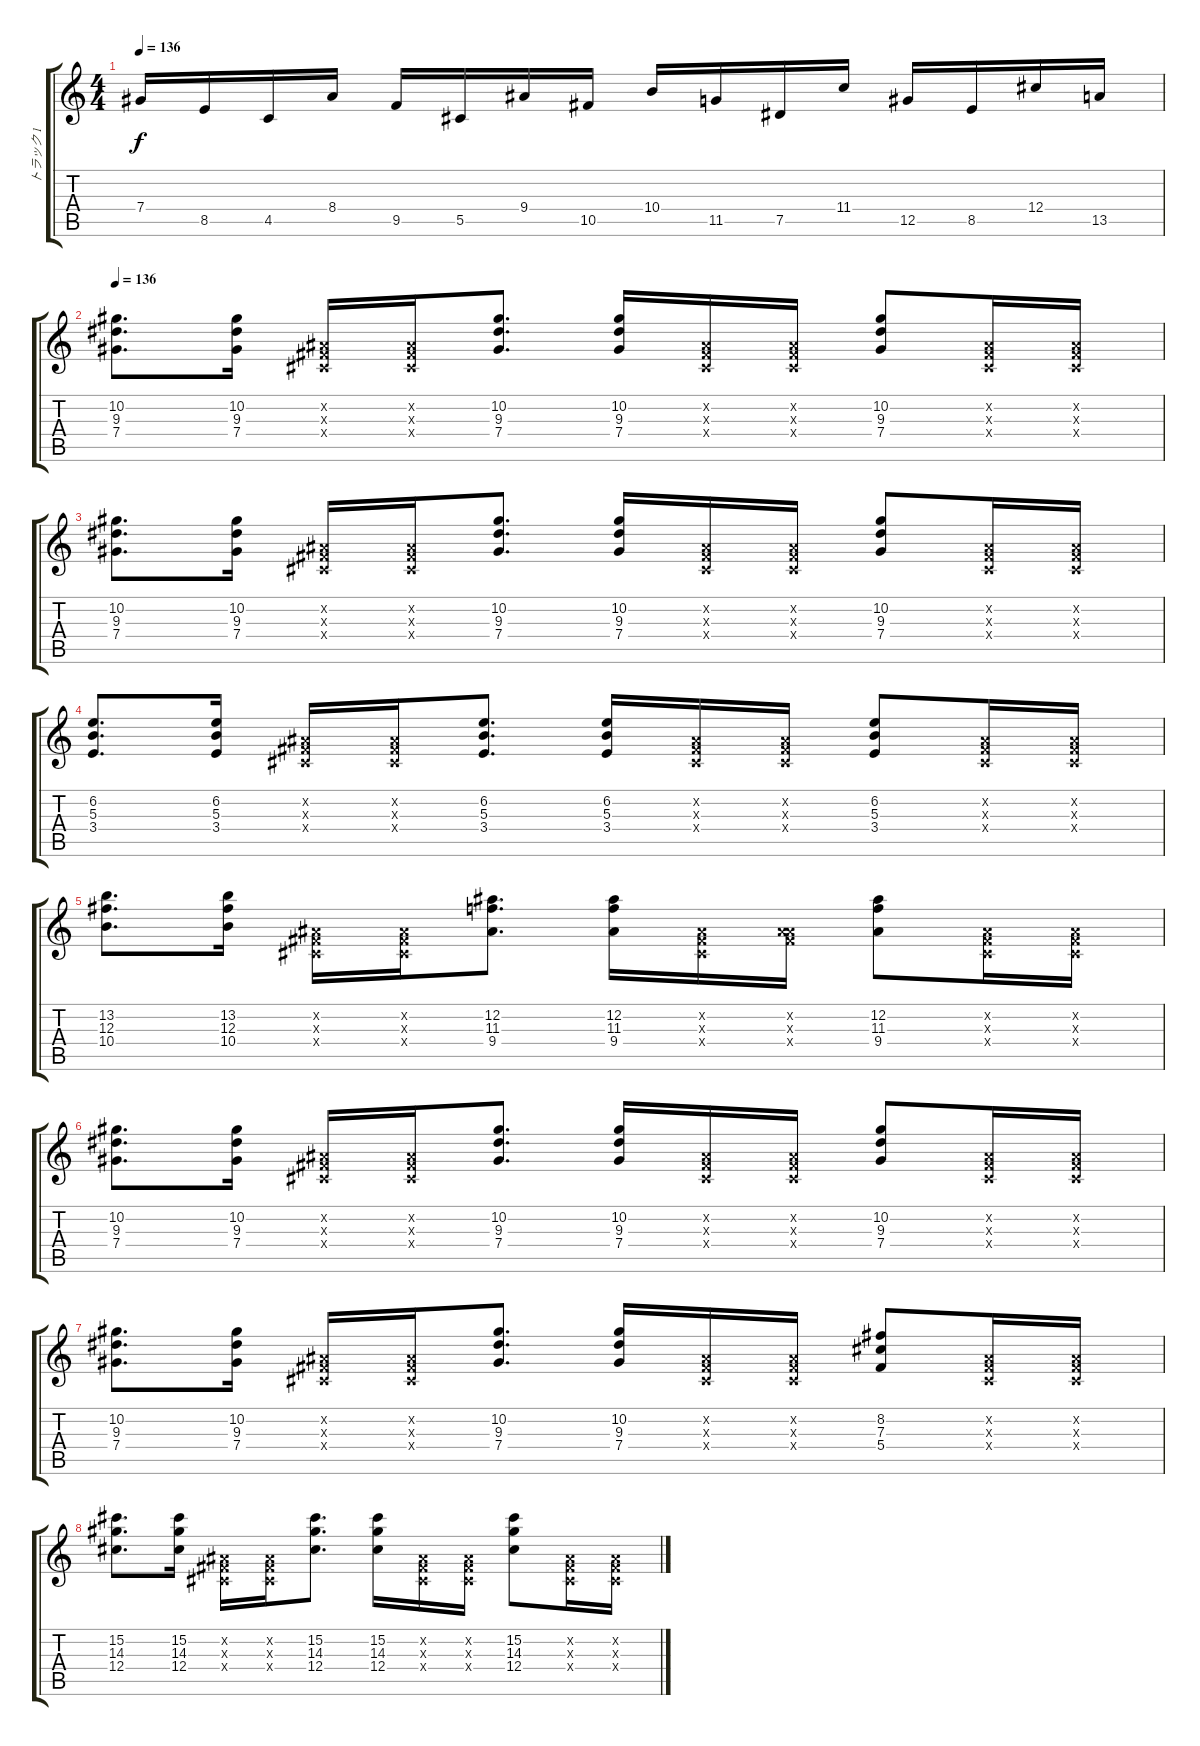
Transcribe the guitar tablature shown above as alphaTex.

\track ("トラック 1" "トラック 1") {instrument distortionguitar}
\staff {score tabs}
\tuning (Eb4 Bb3 Gb3 Db3 Ab2 Eb2) {hide}
\ts (4 4)
\tempo 136
\clef g2
\ks c
7.4.16{dy f} 8.5.16 4.5.16 8.4.16 9.5.16 5.5.16 9.4.16 10.5.16 10.4.16 11.5.16 7.5.16 11.4.16 12.5.16 8.5.16 12.4.16 13.5.16 |
\tempo 136
(10.2 9.3 7.4).8{d} (10.2 9.3 7.4).16 (0.2{x} 0.3{x} 0.4{x}).16 (0.2{x} 0.3{x} 0.4{x}).16 (10.2 9.3 7.4).8{d} (10.2 9.3 7.4).16 (0.2{x} 0.3{x} 0.4{x}).16 (0.2{x} 0.3{x} 0.4{x}).16 (10.2 9.3 7.4).8 (0.2{x} 0.3{x} 0.4{x}).16 (0.2{x} 0.3{x} 0.4{x}).16 |
(10.2 9.3 7.4).8{d} (10.2 9.3 7.4).16 (0.2{x} 0.3{x} 0.4{x}).16 (0.2{x} 0.3{x} 0.4{x}).16 (10.2 9.3 7.4).8{d} (10.2 9.3 7.4).16 (0.2{x} 0.3{x} 0.4{x}).16 (0.2{x} 0.3{x} 0.4{x}).16 (10.2 9.3 7.4).8 (0.2{x} 0.3{x} 0.4{x}).16 (0.2{x} 0.3{x} 0.4{x}).16 |
(6.2 5.3 3.4).8{d} (6.2 5.3 3.4).16 (0.2{x} 0.3{x} 0.4{x}).16 (0.2{x} 0.3{x} 0.4{x}).16 (6.2 5.3 3.4).8{d} (6.2 5.3 3.4).16 (0.2{x} 0.3{x} 0.4{x}).16 (0.2{x} 0.3{x} 0.4{x}).16 (6.2 5.3 3.4).8 (0.2{x} 0.3{x} 0.4{x}).16 (0.2{x} 0.3{x} 0.4{x}).16 |
(13.2 12.3 10.4).8{d} (13.2 12.3 10.4).16 (0.2{x} 0.3{x} 0.4{x}).16 (0.2{x} 0.3{x} 0.4{x}).16 (12.2 11.3 9.4).8{d} (12.2 11.3 9.4).16 (0.2{x} 0.3{x} 0.4{x}).16 (0.2{x} 0.3{x} 9.4{x}).16 (12.2 11.3 9.4).8 (0.2{x} 0.3{x} 0.4{x}).16 (0.2{x} 0.3{x} 0.4{x}).16 |
(10.2 9.3 7.4).8{d} (10.2 9.3 7.4).16 (0.2{x} 0.3{x} 0.4{x}).16 (0.2{x} 0.3{x} 0.4{x}).16 (10.2 9.3 7.4).8{d} (10.2 9.3 7.4).16 (0.2{x} 0.3{x} 0.4{x}).16 (0.2{x} 0.3{x} 0.4{x}).16 (10.2 9.3 7.4).8 (0.2{x} 0.3{x} 0.4{x}).16 (0.2{x} 0.3{x} 0.4{x}).16 |
(10.2 9.3 7.4).8{d} (10.2 9.3 7.4).16 (0.2{x} 0.3{x} 0.4{x}).16 (0.2{x} 0.3{x} 0.4{x}).16 (10.2 9.3 7.4).8{d} (10.2 9.3 7.4).16 (0.2{x} 0.3{x} 0.4{x}).16 (0.2{x} 0.3{x} 0.4{x}).16 (8.2 7.3 5.4).8 (0.2{x} 0.3{x} 0.4{x}).16 (0.2{x} 0.3{x} 0.4{x}).16 |
(15.2 14.3 12.4).8{d} (15.2 14.3 12.4).16 (0.2{x} 0.3{x} 0.4{x}).16 (0.2{x} 0.3{x} 0.4{x}).16 (15.2 14.3 12.4).8{d} (15.2 14.3 12.4).16 (0.2{x} 0.3{x} 0.4{x}).16 (0.2{x} 0.3{x} 0.4{x}).16 (15.2 14.3 12.4).8 (0.2{x} 0.3{x} 0.4{x}).16 (0.2{x} 0.3{x} 0.4{x}).16
